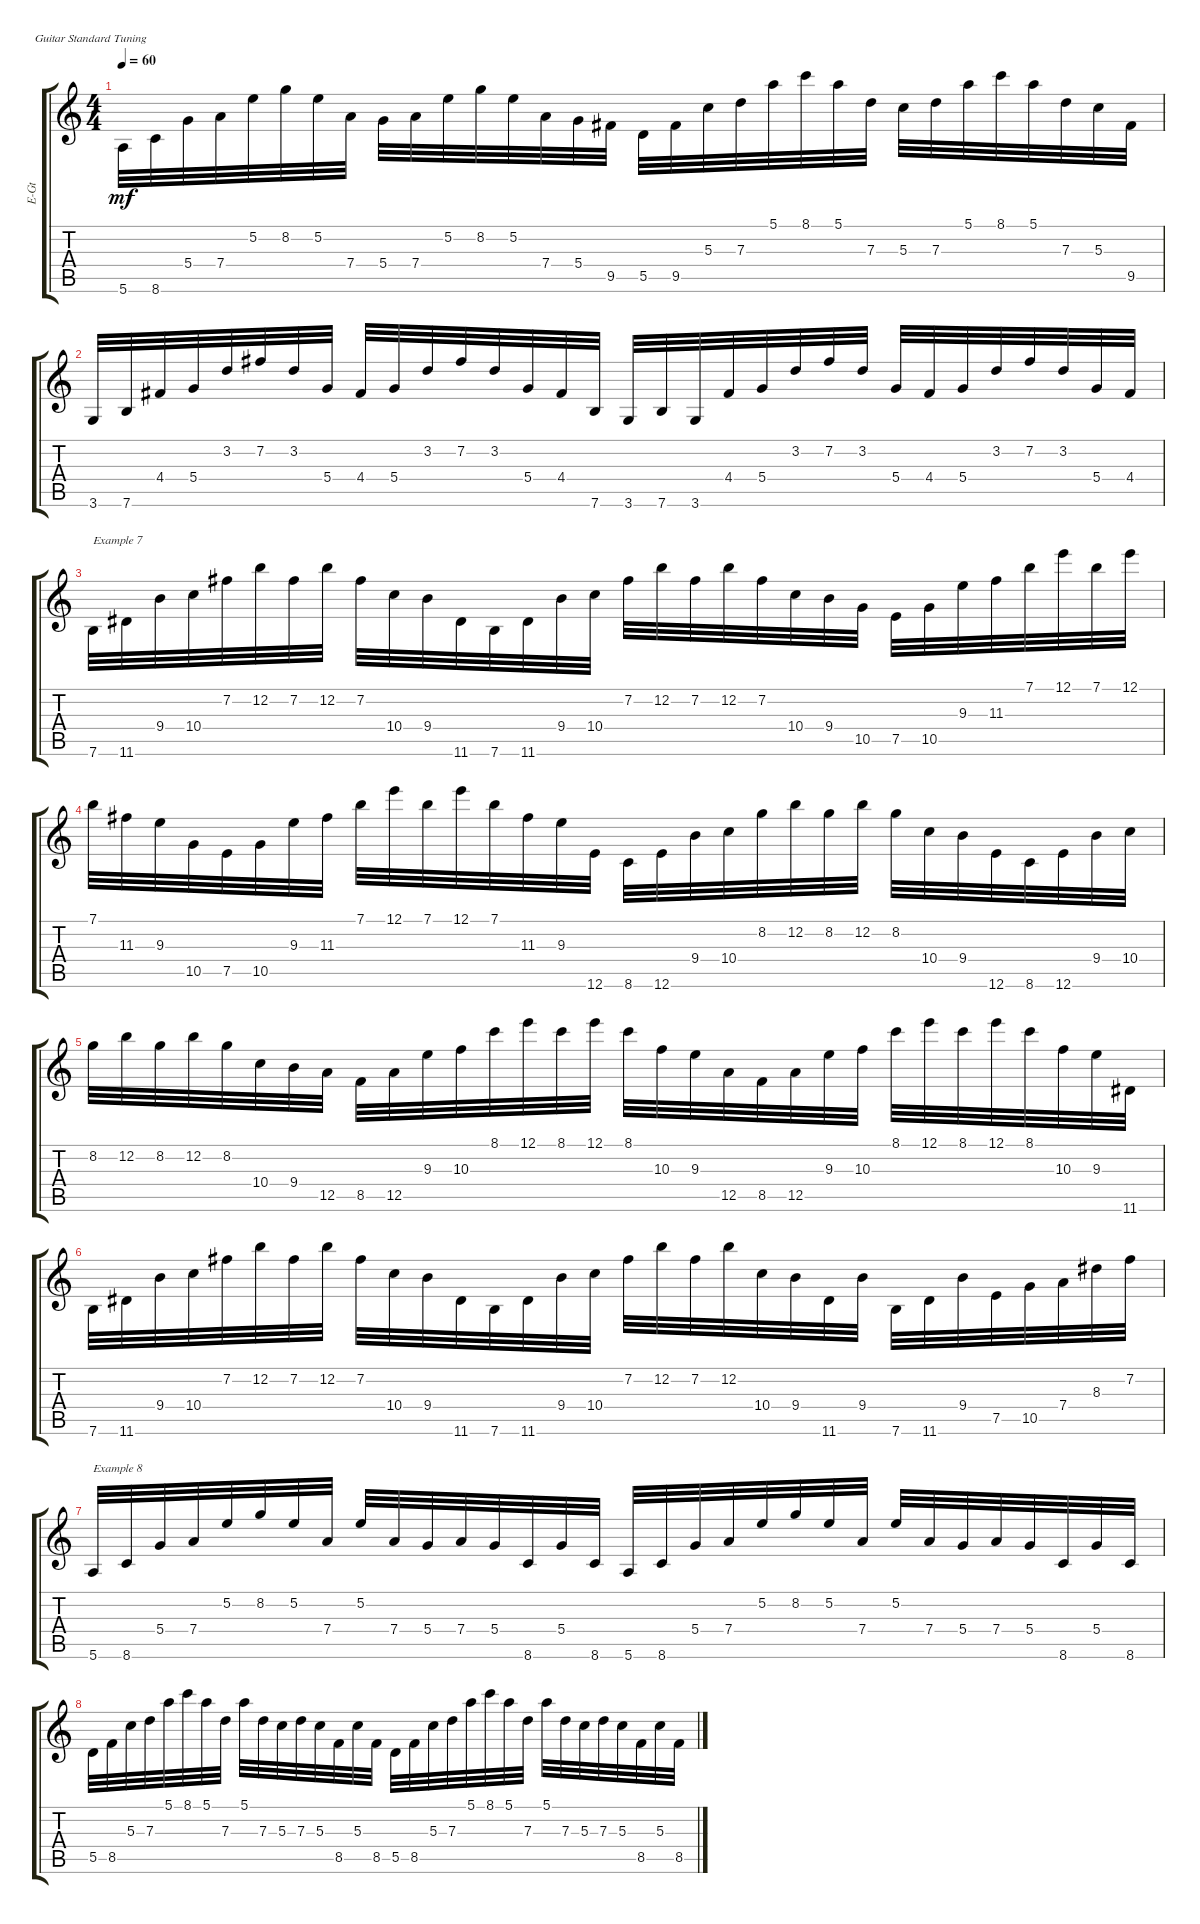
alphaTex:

\defaultSystemsLayout 4
\bracketExtendMode groupsimilarinstruments
\otherSystemsTrackNameOrientation horizontal
\track ("Electric Guitar" "E-Gt") {instrument overdrivenguitar}
\staff {score tabs}
\tuning (E4 B3 G3 D3 A2 E2)
\ts (4 4)
\tempo 60
\clef g2
\ks aminor
5.6.32{dy mf beam Down} 8.6.32{beam Down} 5.4.32{beam Down} 7.4.32{beam Down} 5.2.32{beam Down} 8.2.32{beam Down} 5.2.32{beam Down} 7.4.32{beam Down} 5.4.32{beam Down} 7.4.32{beam Down} 5.2.32{beam Down} 8.2.32{beam Down} 5.2.32{beam Down} 7.4.32{beam Down} 5.4.32{beam Down} 9.5{acc #}.32{beam Down} 5.5.32{beam Down} 9.5{acc #}.32{beam Down} 5.3.32{beam Down} 7.3.32{beam Down} 5.1.32{beam Down} 8.1.32{beam Down} 5.1.32{beam Down} 7.3.32{beam Down} 5.3.32{beam Down} 7.3.32{beam Down} 5.1.32{beam Down} 8.1.32{beam Down} 5.1.32{beam Down} 7.3.32{beam Down} 5.3.32{beam Down} 9.5{acc #}.32{beam Down} |
3.6.32{beam Up} 7.6.32{beam Up} 4.4{acc #}.32{beam Up} 5.4.32{beam Up} 3.2.32{beam Up} 7.2{acc #}.32{beam Up} 3.2.32{beam Up} 5.4.32{beam Up} 4.4{acc #}.32{beam Up} 5.4.32{beam Up} 3.2.32{beam Up} 7.2{acc #}.32{beam Up} 3.2.32{beam Up} 5.4.32{beam Up} 4.4{acc #}.32{beam Up} 7.6.32{beam Up} 3.6.32{beam Up} 7.6.32{beam Up} 3.6.32{beam Up} 4.4{acc #}.32{beam Up} 5.4.32{beam Up} 3.2.32{beam Up} 7.2{acc #}.32{beam Up} 3.2.32{beam Up} 5.4.32{beam Up} 4.4{acc #}.32{beam Up} 5.4.32{beam Up} 3.2.32{beam Up} 7.2{acc #}.32{beam Up} 3.2.32{beam Up} 5.4.32{beam Up} 4.4{acc #}.32{beam Up} |
7.6.32{txt "Example 7" beam Down} 11.6{acc #}.32{beam Down} 9.4.32{beam Down} 10.4.32{beam Down} 7.2{acc #}.32{beam Down} 12.2.32{beam Down} 7.2{acc #}.32{beam Down} 12.2.32{beam Down} 7.2{acc #}.32{beam Down} 10.4.32{beam Down} 9.4.32{beam Down} 11.6{acc #}.32{beam Down} 7.6.32{beam Down} 11.6{acc #}.32{beam Down} 9.4.32{beam Down} 10.4.32{beam Down} 7.2{acc #}.32{beam Down} 12.2.32{beam Down} 7.2{acc #}.32{beam Down} 12.2.32{beam Down} 7.2{acc #}.32{beam Down} 10.4.32{beam Down} 9.4.32{beam Down} 10.5.32{beam Down} 7.5.32{beam Down} 10.5.32{beam Down} 9.3.32{beam Down} 11.3{acc #}.32{beam Down} 7.1.32{beam Down} 12.1.32{beam Down} 7.1.32{beam Down} 12.1.32{beam Down} |
7.1.32{beam Down} 11.3{acc #}.32{beam Down} 9.3.32{beam Down} 10.5.32{beam Down} 7.5.32{beam Down} 10.5.32{beam Down} 9.3.32{beam Down} 11.3{acc #}.32{beam Down} 7.1.32{beam Down} 12.1.32{beam Down} 7.1.32{beam Down} 12.1.32{beam Down} 7.1.32{beam Down} 11.3{acc #}.32{beam Down} 9.3.32{beam Down} 12.6.32{beam Down} 8.6.32{beam Down} 12.6.32{beam Down} 9.4.32{beam Down} 10.4.32{beam Down} 8.2.32{beam Down} 12.2.32{beam Down} 8.2.32{beam Down} 12.2.32{beam Down} 8.2.32{beam Down} 10.4.32{beam Down} 9.4.32{beam Down} 12.6.32{beam Down} 8.6.32{beam Down} 12.6.32{beam Down} 9.4.32{beam Down} 10.4.32{beam Down} |
8.2.32{beam Down} 12.2.32{beam Down} 8.2.32{beam Down} 12.2.32{beam Down} 8.2.32{beam Down} 10.4.32{beam Down} 9.4.32{beam Down} 12.5.32{beam Down} 8.5.32{beam Down} 12.5.32{beam Down} 9.3.32{beam Down} 10.3.32{beam Down} 8.1.32{beam Down} 12.1.32{beam Down} 8.1.32{beam Down} 12.1.32{beam Down} 8.1.32{beam Down} 10.3.32{beam Down} 9.3.32{beam Down} 12.5.32{beam Down} 8.5.32{beam Down} 12.5.32{beam Down} 9.3.32{beam Down} 10.3.32{beam Down} 8.1.32{beam Down} 12.1.32{beam Down} 8.1.32{beam Down} 12.1.32{beam Down} 8.1.32{beam Down} 10.3.32{beam Down} 9.3.32{beam Down} 11.6{acc #}.32{beam Down} |
7.6.32{beam Down} 11.6{acc #}.32{beam Down} 9.4.32{beam Down} 10.4.32{beam Down} 7.2{acc #}.32{beam Down} 12.2.32{beam Down} 7.2{acc #}.32{beam Down} 12.2.32{beam Down} 7.2{acc #}.32{beam Down} 10.4.32{beam Down} 9.4.32{beam Down} 11.6{acc #}.32{beam Down} 7.6.32{beam Down} 11.6{acc #}.32{beam Down} 9.4.32{beam Down} 10.4.32{beam Down} 7.2{acc #}.32{beam Down} 12.2.32{beam Down} 7.2{acc #}.32{beam Down} 12.2.32{beam Down} 10.4.32{beam Down} 9.4.32{beam Down} 11.6{acc #}.32{beam Down} 9.4.32{beam Down} 7.6.32{beam Down} 11.6{acc #}.32{beam Down} 9.4.32{beam Down} 7.5.32{beam Down} 10.5.32{beam Down} 7.4.32{beam Down} 8.3{acc #}.32{beam Down} 7.2{acc #}.32{beam Down} |
5.6.32{txt "Example 8" beam Up} 8.6.32{beam Up} 5.4.32{beam Up} 7.4.32{beam Up} 5.2.32{beam Up} 8.2.32{beam Up} 5.2.32{beam Up} 7.4.32{beam Up} 5.2.32{beam Up} 7.4.32{beam Up} 5.4.32{beam Up} 7.4.32{beam Up} 5.4.32{beam Up} 8.6.32{beam Up} 5.4.32{beam Up} 8.6.32{beam Up} 5.6.32{beam Up} 8.6.32{beam Up} 5.4.32{beam Up} 7.4.32{beam Up} 5.2.32{beam Up} 8.2.32{beam Up} 5.2.32{beam Up} 7.4.32{beam Up} 5.2.32{beam Up} 7.4.32{beam Up} 5.4.32{beam Up} 7.4.32{beam Up} 5.4.32{beam Up} 8.6.32{beam Up} 5.4.32{beam Up} 8.6.32{beam Up} |
5.5.32{beam Down} 8.5.32{beam Down} 5.3.32{beam Down} 7.3.32{beam Down} 5.1.32{beam Down} 8.1.32{beam Down} 5.1.32{beam Down} 7.3.32{beam Down} 5.1.32{beam Down} 7.3.32{beam Down} 5.3.32{beam Down} 7.3.32{beam Down} 5.3.32{beam Down} 8.5.32{beam Down} 5.3.32{beam Down} 8.5.32{beam Down} 5.5.32{beam Down} 8.5.32{beam Down} 5.3.32{beam Down} 7.3.32{beam Down} 5.1.32{beam Down} 8.1.32{beam Down} 5.1.32{beam Down} 7.3.32{beam Down} 5.1.32{beam Down} 7.3.32{beam Down} 5.3.32{beam Down} 7.3.32{beam Down} 5.3.32{beam Down} 8.5.32{beam Down} 5.3.32{beam Down} 8.5.32{beam Down}
